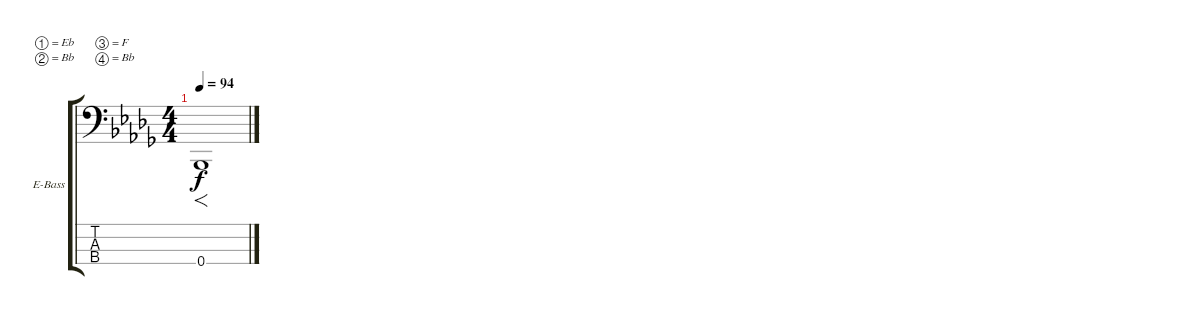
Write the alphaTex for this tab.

\bracketExtendMode groupsimilarinstruments
\firstSystemTrackNameOrientation horizontal
\otherSystemsTrackNameOrientation horizontal
\track ("Electric Bass" "E-Bass") {instrument electricbassfinger}
\staff {score tabs}
\tuning (Eb2 Bb1 F1 Bb0)
\ts (4 4)
\tempo 94
\clef f4
\scale
0.333333
\ks bbminor
0.4.1{f dy f}
